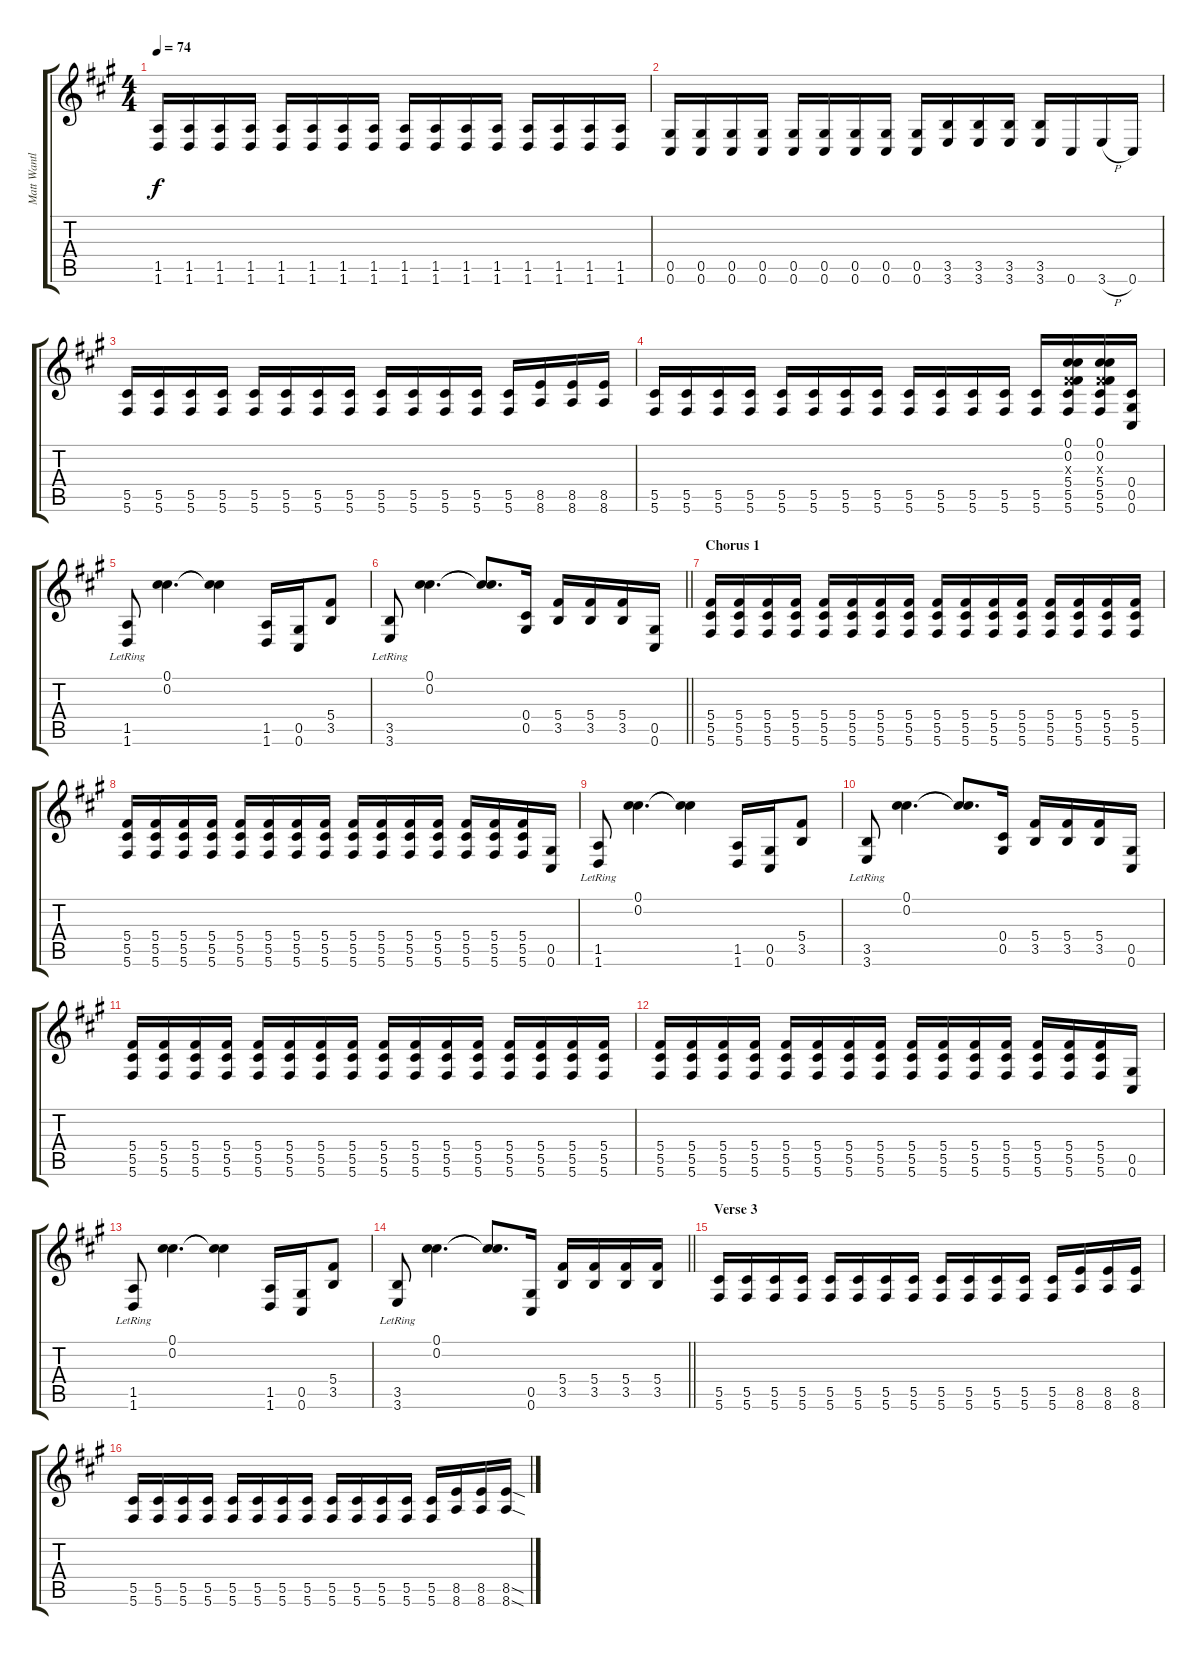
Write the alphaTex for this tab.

\track ("Matt Wantland" "Matt Wantl") {instrument electricguitarclean}
\staff {score tabs}
\tuning (Db4 Db4 Gb3 Db3 Ab2 Db2) {hide}
\ts (4 4)
\tempo 74
\clef g2
\ks f#minor
(1.5 1.6).16{dy f} (1.5 1.6).16 (1.5 1.6).16 (1.5 1.6).16 (1.5 1.6).16 (1.5 1.6).16 (1.5 1.6).16 (1.5 1.6).16 (1.5 1.6).16 (1.5 1.6).16 (1.5 1.6).16 (1.5 1.6).16 (1.5 1.6).16 (1.5 1.6).16 (1.5 1.6).16 (1.5 1.6).16 |
(0.5 0.6).16 (0.5 0.6).16 (0.5 0.6).16 (0.5 0.6).16 (0.5 0.6).16 (0.5 0.6).16 (0.5 0.6).16 (0.5 0.6).16 (0.5 0.6).16 (3.5 3.6).16 (3.5 3.6).16 (3.5 3.6).16 (3.5 3.6).16 0.6.16 3.6{h}.16 0.6.16 |
(5.5 5.6).16{instrument electricguitarmuted} (5.5 5.6).16 (5.5 5.6).16 (5.5 5.6).16 (5.5 5.6).16 (5.5 5.6).16 (5.5 5.6).16 (5.5 5.6).16 (5.5 5.6).16 (5.5 5.6).16 (5.5 5.6).16 (5.5 5.6).16 (5.5 5.6).16 (8.5 8.6).16 (8.5 8.6).16 (8.5 8.6).16 |
(5.5 5.6).16{instrument electricguitarmuted} (5.5 5.6).16 (5.5 5.6).16 (5.5 5.6).16 (5.5 5.6).16 (5.5 5.6).16 (5.5 5.6).16 (5.5 5.6).16 (5.5 5.6).16{instrument distortionguitar} (5.5 5.6).16 (5.5 5.6).16 (5.5 5.6).16 (5.5 5.6).16 (0.1 0.2 0.3{x} 5.4 5.5 5.6).16 (0.1 0.2 0.3{x} 5.4 5.5 5.6).16 (0.4 0.5 0.6).16 |
(1.5{lr} 1.6{lr}).8 (0.1 0.2).4{d} (0.1{t} 0.2{t}).4 (1.5 1.6).16 (0.5 0.6).16 (5.4 3.5).8 |
\barLineRight lightlight
(3.5{lr} 3.6{lr}).8 (0.1 0.2).4{d} (0.1{t} 0.2{t}).8{d} (0.4 0.5).16 (5.4 3.5).16 (5.4 3.5).16 (5.4 3.5).16 (0.5 0.6).16 |
\section ("" "Chorus 1")
(5.4 5.5 5.6).16 (5.4 5.5 5.6).16 (5.4 5.5 5.6).16 (5.4 5.5 5.6).16 (5.4 5.5 5.6).16 (5.4 5.5 5.6).16 (5.4 5.5 5.6).16 (5.4 5.5 5.6).16 (5.4 5.5 5.6).16 (5.4 5.5 5.6).16 (5.4 5.5 5.6).16 (5.4 5.5 5.6).16 (5.4 5.5 5.6).16 (5.4 5.5 5.6).16 (5.4 5.5 5.6).16 (5.4 5.5 5.6).16 |
(5.4 5.5 5.6).16 (5.4 5.5 5.6).16 (5.4 5.5 5.6).16 (5.4 5.5 5.6).16 (5.4 5.5 5.6).16 (5.4 5.5 5.6).16 (5.4 5.5 5.6).16 (5.4 5.5 5.6).16 (5.4 5.5 5.6).16 (5.4 5.5 5.6).16 (5.4 5.5 5.6).16 (5.4 5.5 5.6).16 (5.4 5.5 5.6).16 (5.4 5.5 5.6).16 (5.4 5.5 5.6).16 (0.5 0.6).16 |
(1.5{lr} 1.6{lr}).8 (0.1 0.2).4{d} (0.1{t} 0.2{t}).4 (1.5 1.6).16 (0.5 0.6).16 (5.4 3.5).8 |
(3.5{lr} 3.6{lr}).8 (0.1 0.2).4{d} (0.1{t} 0.2{t}).8{d} (0.4 0.5).16 (5.4 3.5).16 (5.4 3.5).16 (5.4 3.5).16 (0.5 0.6).16 |
(5.4 5.5 5.6).16 (5.4 5.5 5.6).16 (5.4 5.5 5.6).16 (5.4 5.5 5.6).16 (5.4 5.5 5.6).16 (5.4 5.5 5.6).16 (5.4 5.5 5.6).16 (5.4 5.5 5.6).16 (5.4 5.5 5.6).16 (5.4 5.5 5.6).16 (5.4 5.5 5.6).16 (5.4 5.5 5.6).16 (5.4 5.5 5.6).16 (5.4 5.5 5.6).16 (5.4 5.5 5.6).16 (5.4 5.5 5.6).16 |
(5.4 5.5 5.6).16 (5.4 5.5 5.6).16 (5.4 5.5 5.6).16 (5.4 5.5 5.6).16 (5.4 5.5 5.6).16 (5.4 5.5 5.6).16 (5.4 5.5 5.6).16 (5.4 5.5 5.6).16 (5.4 5.5 5.6).16 (5.4 5.5 5.6).16 (5.4 5.5 5.6).16 (5.4 5.5 5.6).16 (5.4 5.5 5.6).16 (5.4 5.5 5.6).16 (5.4 5.5 5.6).16 (0.5 0.6).16 |
(1.5{lr} 1.6{lr}).8 (0.1 0.2).4{d} (0.1{t} 0.2{t}).4 (1.5 1.6).16 (0.5 0.6).16 (5.4 3.5).8 |
\barLineRight lightlight
(3.5{lr} 3.6{lr}).8 (0.1 0.2).4{d} (0.1{t} 0.2{t}).8{d} (0.5 0.6).16 (5.4 3.5).16 (5.4 3.5).16 (5.4 3.5).16 (5.4 3.5).16 |
\section ("" "Verse 3")
(5.5 5.6).16{instrument electricguitarmuted} (5.5 5.6).16 (5.5 5.6).16 (5.5 5.6).16 (5.5 5.6).16 (5.5 5.6).16 (5.5 5.6).16 (5.5 5.6).16 (5.5 5.6).16 (5.5 5.6).16 (5.5 5.6).16 (5.5 5.6).16 (5.5 5.6).16 (8.5 8.6).16 (8.5 8.6).16 (8.5 8.6).16 |
(5.5 5.6).16{instrument electricguitarmuted} (5.5 5.6).16 (5.5 5.6).16 (5.5 5.6).16 (5.5 5.6).16 (5.5 5.6).16 (5.5 5.6).16 (5.5 5.6).16 (5.5 5.6).16 (5.5 5.6).16 (5.5 5.6).16 (5.5 5.6).16 (5.5 5.6).16 (8.5 8.6).16 (8.5 8.6).16 (8.5{sod} 8.6{sod}).16
